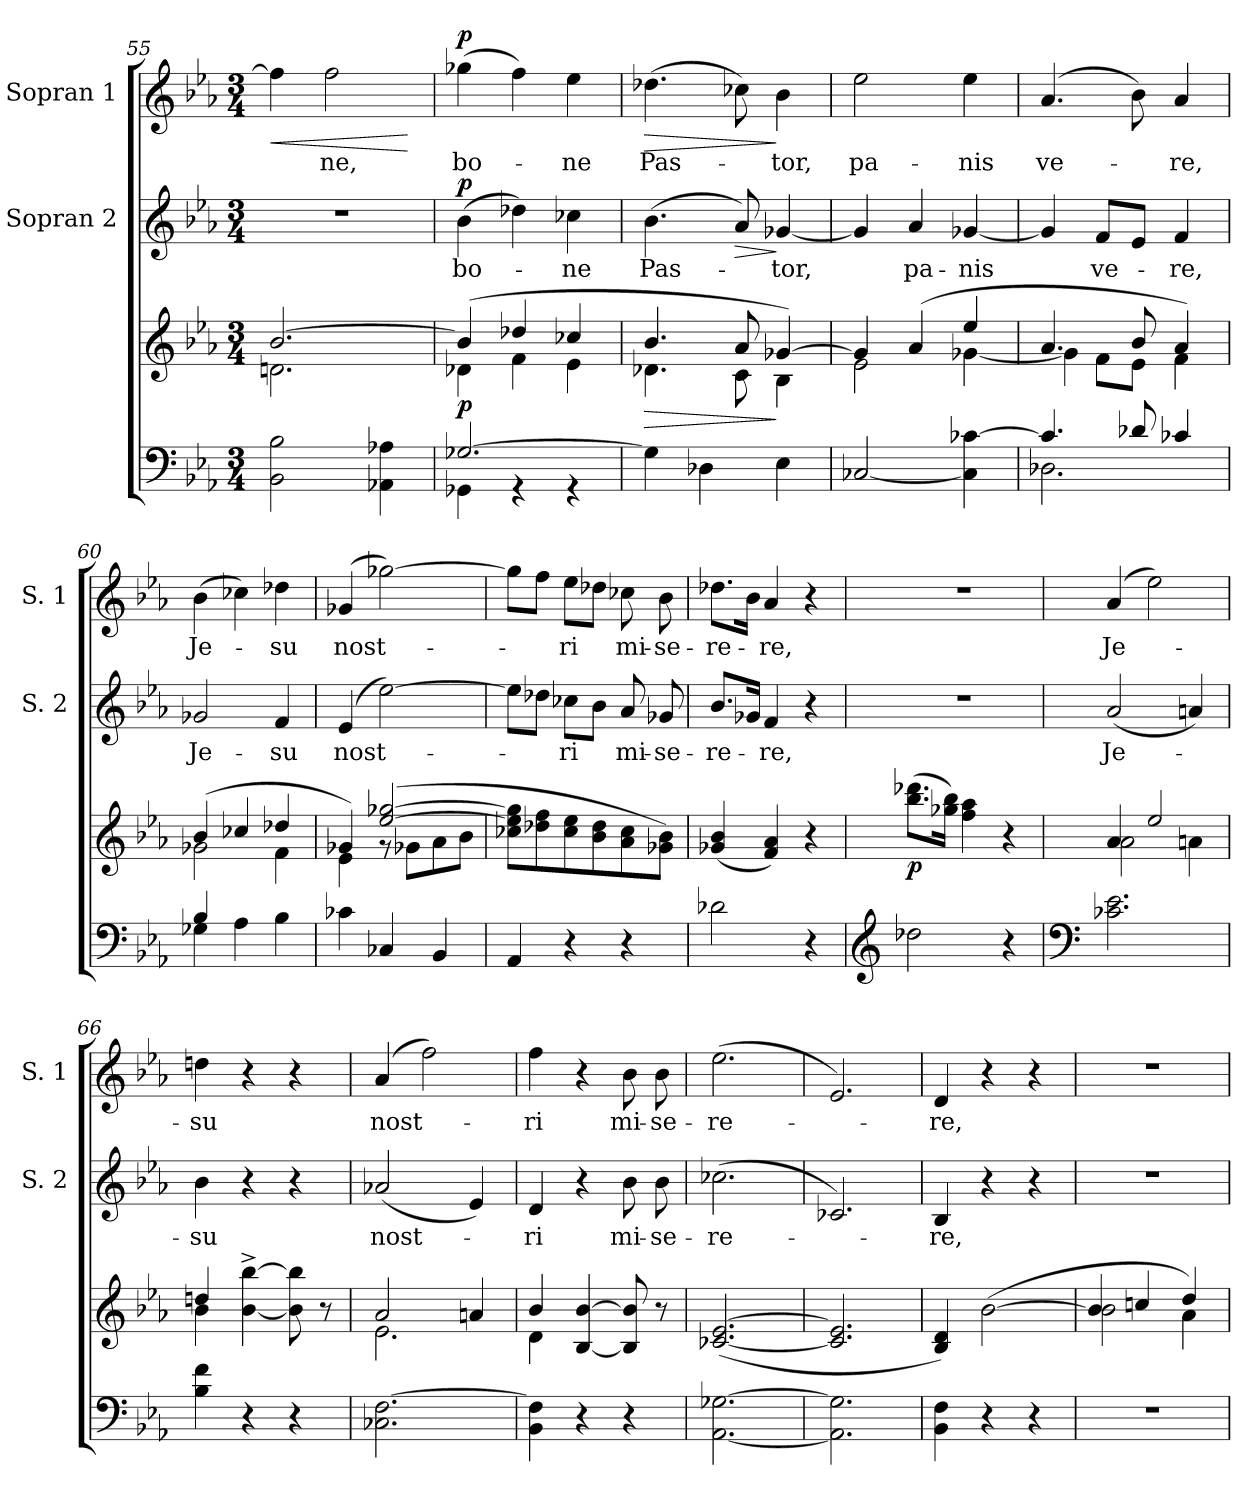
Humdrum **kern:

**kern	**kern	**dynam	**kern	**text	**dynam	**kern	**text	**dynam
*part3	*part3	*part3	*part2	*part2	*part2	*part1	*part1	*part1
*staff4	*staff3	*staff3/4	*staff2	*staff2	*staff2	*staff1	*staff1	*staff1
*	*	*	*I"Sopran 2	*	*	*I"Sopran 1	*	*
*	*	*	*I'S. 2	*	*	*I'S. 1	*	*
*clefF4	*clefG2	*	*clefG2	*	*	*clefG2	*	*
*k[b-e-a-]	*k[b-e-a-]	*	*k[b-e-a-]	*	*	*k[b-e-a-]	*	*
*E-:	*E-:	*	*E-:	*	*	*E-:	*	*
*M3/4	*M3/4	*	*M3/4	*	*	*M3/4	*	*
=55	=55	=55	=55	=55	=55	=55	=55	=55
*	*^	*	*	*	*	*	*	*
!	!	!	!	!	!	!	!	!	!LO:HP:b
2BB-\ 2B-\	[>2.b-/	2.dn\	.	2.r	.	.	4ff\]	.	<
!	!	!	!	!	!	!	!	!LO:LY:b	!
.	.	.	.	.	.	.	2ff\	-ne,	.
4AA-X\ 4A-X\	.	.	.	.	.	.	.	.	.
*	*v	*v	*	*	*	*	*	*	*
.	.	.	.	.	.	.	.	[
!!LO:LB:g=z
=56	=56	=56	=56	=56	=56	=56	=56	=56
*^	*^	*	*	*	*	*	*	*
!	!	!	!	!LO:DY:b	!	!LO:LY:b	!LO:DY:a	!	!LO:LY:b	!LO:DY:a
[>2.G-X/	4GG-X\	(4b-/]	4d-X\	p	(>4b-\	bo-	p	(>4gg-X\	bo-	p
.	4rGG	4dd-X/	4f\	.	4dd-X\)	.	.	4ff\)	.	.
!	!	!	!	!	!	!LO:LY:b	!	!	!LO:LY:b	!
.	4rGG	4cc-X/	4e-\	.	4cc-X\	-ne	.	4ee-\	-ne	.
=57	=57	=57	=57	=57	=57	=57	=57	=57	=57	=57
!	!	!	!	!LO:HP:b	!	!LO:LY:b	!	!	!LO:LY:b	!LO:HP:b
*v	*v	*	*	*	*	*	*	*	*	*
4G-\]	4.b-/	4.d-X\	>	(>4.b-\	Pas-	.	(>4.dd-X\	Pas-	>
4D-X\	.	.	.	.	.	.	.	.	.
!	!	!	!	!	!	!LO:HP:b	!	!	!
.	8a-/	8c\	.	8a-/)	.	>	8cc-X\)	.	.
!	!	!	!	!	!LO:LY:b	!	!	!LO:LY:b	!
4E-\	[>4g-X/)	4B-\	]	[4g-X/	-tor,	]	4b-\	-tor,	]
=58	=58	=58	=58	=58	=58	=58	=58	=58	=58
!	!	!	!	!	!	!	!	!LO:LY:b	!
[<2C-X/	4g-/]	2e-\	.	4g-/]	.	.	2ee-\	pa-	.
!	!	!	!	!	!LO:LY:b	!	!	!	!
.	(4a-/	.	.	4a-/	pa-	.	.	.	.
!	!	!	!	!	!LO:LY:b	!	!	!LO:LY:b	!
4C-\] [4c-X\	4ee-/	[<4g-\	.	[4g-X/	-nis	.	4ee-\	-nis	.
=59	=59	=59	=59	=59	=59	=59	=59	=59	=59
*^	*	*	*	*	*	*	*	*	*
!	!	!	!	!	!	!	!	!	!LO:LY:b	!
4.c-/]	2.D-X\	4.a-/	4g-\]	.	4g-/]	.	.	(4.a-/	ve-	.
!	!	!	!	!	!	!LO:LY:b	!	!	!	!
.	.	.	8f\L	.	8f/L	ve-	.	.	.	.
8d-X/	.	8b-/	8e-\J	.	8e-/J	.	.	8b-\)	.	.
!	!	!	!	!	!	!LO:LY:b	!	!	!LO:LY:b	!
4c-X/	.	4a-/)	4f\	.	4f/	-re,	.	4a-/	-re,	.
=60	=60	=60	=60	=60	=60	=60	=60	=60	=60	=60
!	!	!	!	!	!	!LO:LY:b	!	!	!LO:LY:b	!
4B-/	4G-X\	(4b-/	2g-X\	.	2g-X/	Je-	.	(>4b-\	Je-	.
2ryy	4A-\	4cc-X/	.	.	.	.	.	4cc-X\)	.	.
!	!	!	!	!	!	!LO:LY:b	!	!	!LO:LY:b	!
.	4B-\	4dd-X/	4f\	.	4f/	-su	.	4dd-X\	-su	.
=61	=61	=61	=61	=61	=61	=61	=61	=61	=61	=61
!	!	!	!	!	!	!LO:LY:b	!	!	!LO:LY:b	!
*v	*v	*	*	*	*	*	*	*	*	*
4c-X\	4g-X/)	4e-\	.	(4e-/	nost-	.	(4g-X/	nost-	.
4C-X/	([>2ee-/ [>2gg-X/	8rf	.	[2ee-\)	.	.	[2gg-X\)	.	.
.	.	8g-X\L	.	.	.	.	.	.	.
4BB-/	.	8a-\	.	.	.	.	.	.	.
.	.	8b-\J	.	.	.	.	.	.	.
*	*v	*v	*	*	*	*	*	*	*
!!LO:LB:g=z
=62	=62	=62	=62	=62	=62	=62	=62	=62
4AA-/	8cc-X\ 8ee-\] 8gg-\]L	.	8ee-\L]	.	.	8gg-\L]	.	.
.	8dd-X\ 8ff\	.	8dd-X\J	.	.	8ff\J	.	.
!	!	!	!	!LO:LY:b	!	!	!LO:LY:b	!
4r	8cc-\ 8ee-\	.	8cc-X\L	-ri	.	8ee-\L	-ri	.
.	8b-\ 8dd-\	.	8b-\J	.	.	8dd-X\J	.	.
!	!	!	!	!LO:LY:b	!	!	!LO:LY:b	!
4r	8a-\ 8cc-\	.	8a-/	mi-	.	8cc-X\	mi-	.
!	!	!	!	!LO:LY:b	!	!	!LO:LY:b	!
.	8g-X\ 8b-\J)	.	8g-X/	-se-	.	8b-\	-se-	.
=63	=63	=63	=63	=63	=63	=63	=63	=63
!	!	!	!	!LO:LY:b	!	!	!LO:LY:b	!
2d-X\	(<4g-X/ 4b-/	.	8.b-/L	-re-	.	8.dd-X\L	-re-	.
.	.	.	16g-X/Jk	.	.	16b-\Jk	.	.
!	!	!	!	!LO:LY:b	!	!	!LO:LY:b	!
.	4f/ 4a-/)	.	4f/	-re,	.	4a-/	-re,	.
4r	4r	.	4r	.	.	4r	.	.
=64	=64	=64	=64	=64	=64	=64	=64	=64
*clefG2	*	*	*	*	*	*	*	*
!	!	!LO:DY:b	!	!	!	!	!	!
2dd-X\	(>8.bb-\ 8.ddd-X\L	p	2.r	.	.	2.r	.	.
.	16gg-X\ 16bb-\Jk)	.	.	.	.	.	.	.
.	4ff\ 4aa-\	.	.	.	.	.	.	.
4r	4r	.	.	.	.	.	.	.
=65	=65	=65	=65	=65	=65	=65	=65	=65
*clefF4	*	*	*	*	*	*	*	*
*	*^	*	*	*	*	*	*	*
!	!	!	!	!	!LO:LY:b	!	!	!LO:LY:b	!
2.c-X\ 2.e-\	4a-/	2a-\	.	(<2a-/	Je-	.	(4a-/	Je-	.
.	2ee-/	.	.	.	.	.	2ee-\)	.	.
.	.	4an\	.	4an/)	.	.	.	.	.
=66	=66	=66	=66	=66	=66	=66	=66	=66	=66
!	!	!	!	!	!LO:LY:b	!	!	!LO:LY:b	!
4B-\ 4f\	4ddn/	4b-\	.	4b-\	-su	.	4ddn\	-su	.
4r	2ryy	[<4b-\^> [>4bb-\^>	.	4r	.	.	4r	.	.
4r	.	8b-\] 8bb-\]	.	4r	.	.	4r	.	.
.	.	8r	.	.	.	.	.	.	.
=67	=67	=67	=67	=67	=67	=67	=67	=67	=67
!	!	!	!	!	!LO:LY:b	!	!	!LO:LY:b	!
2.C-X\ [2.F\	2a-/	2.e-\	.	(<2a-X/	nost-	.	(4a-/	nost-	.
.	.	.	.	.	.	.	2ff\)	.	.
.	4an/	.	.	4e-/)	.	.	.	.	.
!!LO:PB:g=z
=68	=68	=68	=68	=68	=68	=68	=68	=68	=68
!	!	!	!	!	!LO:LY:b	!	!	!LO:LY:b	!
4BB-\ 4F\]	4b-/	4d\	.	4d/	-ri	.	4ff\	-ri	.
4r	[>4B-/ [>4b-/	2ryy	.	4r	.	.	4r	.	.
!	!	!	!	!	!LO:LY:b	!	!	!LO:LY:b	!
4r	8B-/] 8b-/]	.	.	8b-\	mi-	.	8b-\	mi-	.
!	!	!	!	!	!LO:LY:b	!	!	!LO:LY:b	!
.	8r	.	.	8b-\	-se-	.	8b-\	-se-	.
*	*v	*v	*	*	*	*	*	*	*
=69	=69	=69	=69	=69	=69	=69	=69	=69
!	!	!	!	!LO:LY:b	!	!	!LO:LY:b	!
[2.AA-\ [2.G-X\	([2.c-X/ [2.e-/	.	(>2.cc-X\	-re-	.	(>2.ee-\	-re-	.
=70	=70	=70	=70	=70	=70	=70	=70	=70
2.AA-\] 2.G-\]	2.c-/] 2.e-/]	.	2.c-X/)	.	.	2.e-/)	.	.
=71	=71	=71	=71	=71	=71	=71	=71	=71
!	!	!	!	!LO:LY:b	!	!	!LO:LY:b	!
4BB-\ 4F\	4B-/ 4d/)	.	4B-/	-re,	.	4d/	-re,	.
4r	(>[2b-\	.	4r	.	.	4r	.	.
4r	.	.	4r	.	.	4r	.	.
=72	=72	=72	=72	=72	=72	=72	=72	=72
*	*^	*	*	*	*	*	*	*
2.r	4b-/]	2b-\	.	2.r	.	.	2.r	.	.
.	4ccn/	.	.	.	.	.	.	.	.
.	4dd/)	4a-\	.	.	.	.	.	.	.
*	*v	*v	*	*	*	*	*	*	*
=	=	=	=	=	=	=	=	=
*-	*-	*-	*-	*-	*-	*-	*-	*-
